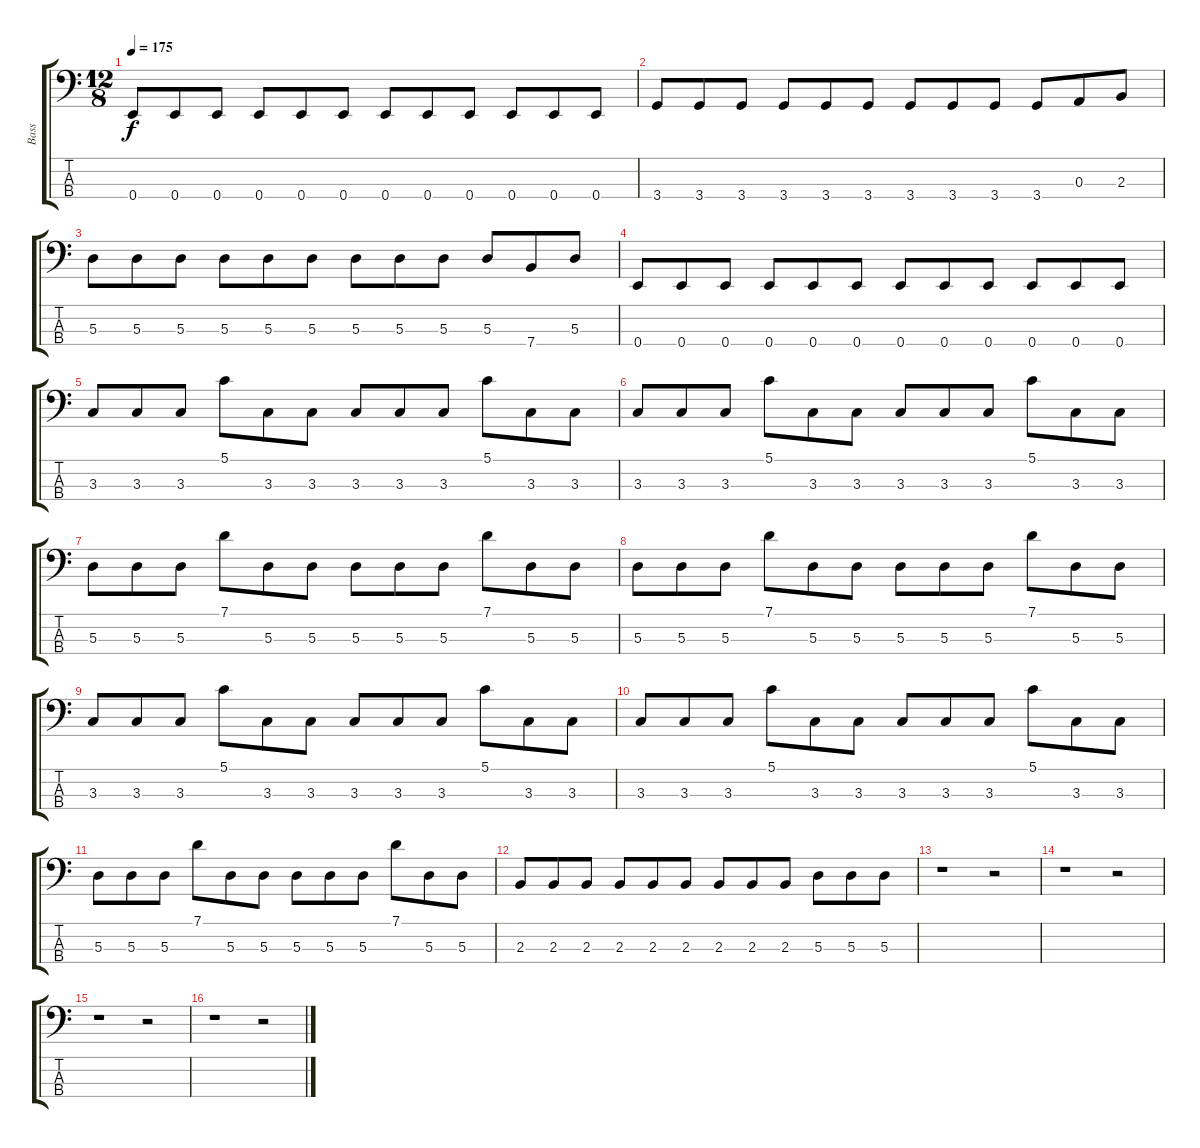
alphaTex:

\track ("Bass" "Bass") {instrument electricbassfinger}
\staff {score tabs}
\tuning (G2 D2 A1 E1) {hide}
\ts (12 8)
\tempo 175
\clef f4
\ks c
0.4.8{dy f} 0.4.8 0.4.8 0.4.8 0.4.8 0.4.8 0.4.8 0.4.8 0.4.8 0.4.8 0.4.8 0.4.8 |
3.4.8 3.4.8 3.4.8 3.4.8 3.4.8 3.4.8 3.4.8 3.4.8 3.4.8 3.4.8 0.3.8 2.3.8 |
5.3.8 5.3.8 5.3.8 5.3.8 5.3.8 5.3.8 5.3.8 5.3.8 5.3.8 5.3.8 7.4.8 5.3.8 |
0.4.8 0.4.8 0.4.8 0.4.8 0.4.8 0.4.8 0.4.8 0.4.8 0.4.8 0.4.8 0.4.8 0.4.8 |
3.3.8 3.3.8 3.3.8 5.1.8 3.3.8 3.3.8 3.3.8 3.3.8 3.3.8 5.1.8 3.3.8 3.3.8 |
3.3.8 3.3.8 3.3.8 5.1.8 3.3.8 3.3.8 3.3.8 3.3.8 3.3.8 5.1.8 3.3.8 3.3.8 |
5.3.8 5.3.8 5.3.8 7.1.8 5.3.8 5.3.8 5.3.8 5.3.8 5.3.8 7.1.8 5.3.8 5.3.8 |
5.3.8 5.3.8 5.3.8 7.1.8 5.3.8 5.3.8 5.3.8 5.3.8 5.3.8 7.1.8 5.3.8 5.3.8 |
3.3.8 3.3.8 3.3.8 5.1.8 3.3.8 3.3.8 3.3.8 3.3.8 3.3.8 5.1.8 3.3.8 3.3.8 |
3.3.8 3.3.8 3.3.8 5.1.8 3.3.8 3.3.8 3.3.8 3.3.8 3.3.8 5.1.8 3.3.8 3.3.8 |
5.3.8 5.3.8 5.3.8 7.1.8 5.3.8 5.3.8 5.3.8 5.3.8 5.3.8 7.1.8 5.3.8 5.3.8 |
2.3.8 2.3.8 2.3.8 2.3.8 2.3.8 2.3.8 2.3.8 2.3.8 2.3.8 5.3.8 5.3.8 5.3.8 |
r.1 r.2 |
r.1 r.2 |
r.1 r.2 |
r.1 r.2
